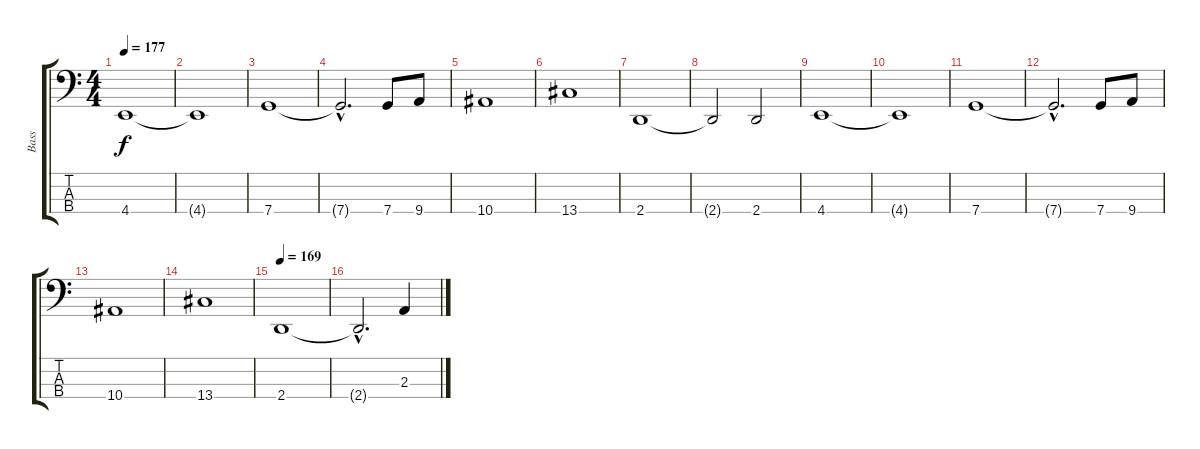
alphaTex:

\track ("Bass" "Bass") {instrument electricbasspick}
\staff {score tabs}
\tuning (F2 C2 G1 C1) {hide}
\ts (4 4)
\tempo 177
\clef f4
\ks c
4.4.1{dy f} |
4.4{t}.1 |
7.4.1 |
7.4{hac t}.2{d} 7.4.8 9.4.8 |
10.4.1 |
13.4.1 |
2.4.1 |
2.4{t}.2 2.4.2 |
4.4.1 |
4.4{t}.1 |
7.4.1 |
7.4{hac t}.2{d} 7.4.8 9.4.8 |
10.4.1 |
13.4.1 |
\tempo 169
2.4.1 |
2.4{hac t}.2{d} 2.3.4
